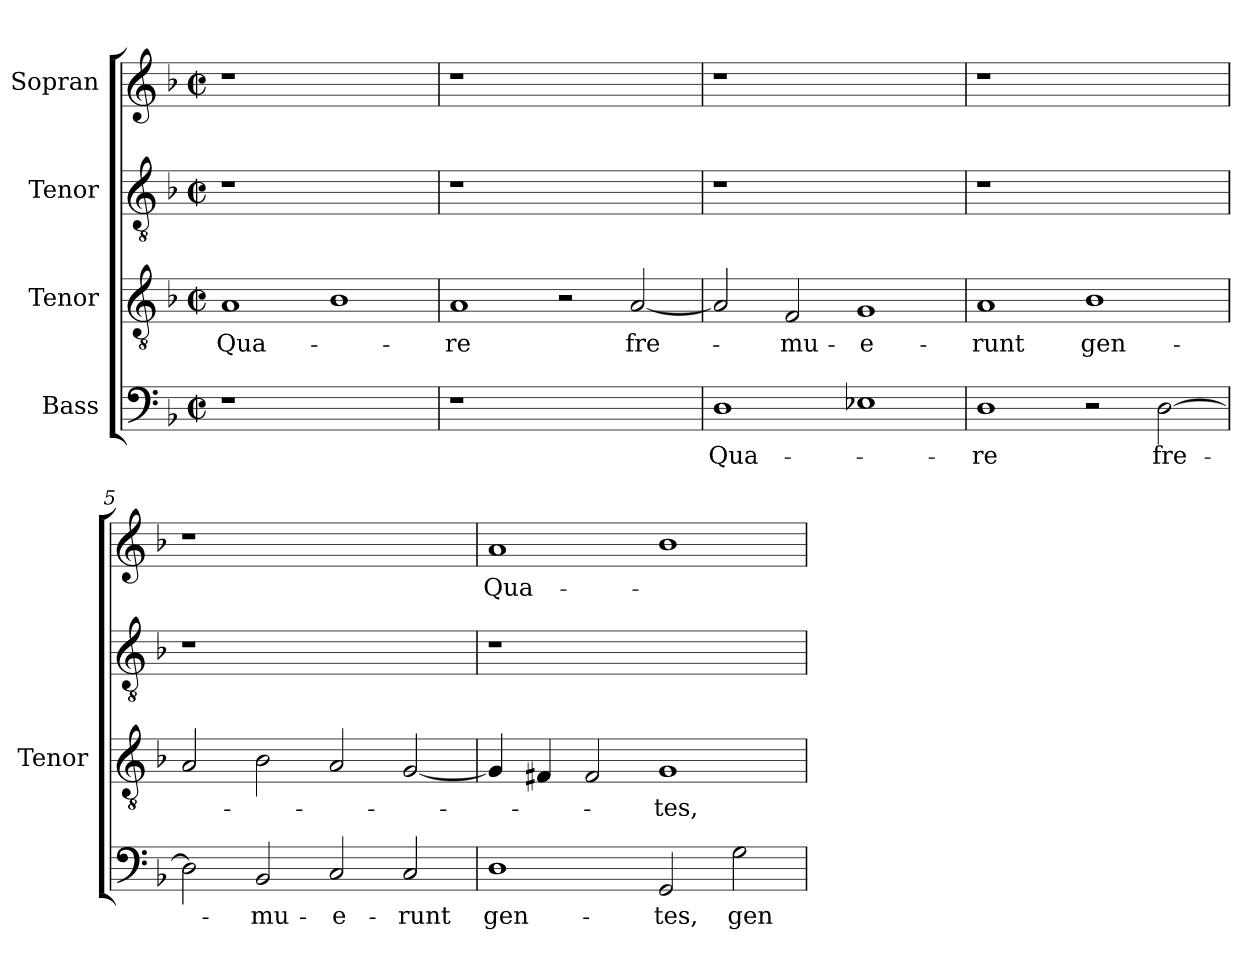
**kern	**text	**kern	**text	**kern	**kern	**text
*part4	*part4	*part3	*part3	*part2	*part1	*part1
*staff4	*staff4	*staff3	*staff3	*staff2	*staff1	*staff1
*I"Bass	*	*I"Tenor	*	*I"Tenor	*I"Sopran	*
*	*	*I'Tenor	*	*	*	*
!!LO:PB:g=z
*clefF4	*	*clefGv2	*	*clefGv2	*clefG2	*
*	*	*ITrd7c12	*	*ITrd7c12	*	*
*k[b-]	*	*k[b-]	*	*k[b-]	*k[b-]	*
*F:	*	*F:	*	*F:	*F:	*
*M2/2	*	*M2/2	*	*M2/2	*M2/2	*
*met(c|)	*	*met(c|)	*	*met(c|)	*met(c|)	*
=1	=1	=1	=1	=1	=1	=1
!LO:N:vis=1	!	!	!	!	!	!
!	!	!	!LO:LY:b:color=#000000	!LO:N:vis=1	!LO:N:vis=1	!
1r	.	1AAi	Qua-	1r	1r	.
1ryy	.	1BB-i	.	1ryy	1ryy	.
=2	=2	=2	=2	=2	=2	=2
!LO:N:vis=1	!	!	!	!	!	!
!	!	!	!LO:LY:b:color=#000000	!LO:N:vis=1	!LO:N:vis=1	!
1r	.	1AAi	-re	1r	1r	.
1ryy	.	2r	.	1ryy	1ryy	.
!	!	!	!LO:LY:b:color=#000000	!	!	!
.	.	[<2AAi/	fre-	.	.	.
=3	=3	=3	=3	=3	=3	=3
!	!LO:LY:b:color=#000000	!	!	!LO:N:vis=1	!LO:N:vis=1	!
1Di	Qua-	2AAi/]	.	1r	1r	.
!	!	!	!LO:LY:b:color=#000000	!	!	!
.	.	2FFi/	-mu-	.	.	.
!	!	!	!LO:LY:b:color=#000000	!	!	!
1E-Xi	.	1GGi	-e-	1ryy	1ryy	.
=4	=4	=4	=4	=4	=4	=4
!	!LO:LY:b:color=#000000	!	!	!	!	!
!	!	!	!LO:LY:b:color=#000000	!LO:N:vis=1	!LO:N:vis=1	!
1Di	-re	1AAi	-runt	1r	1r	.
!	!	!	!LO:LY:b:color=#000000	!	!	!
2r	.	1BB-i	gen-	1ryy	1ryy	.
!	!LO:LY:b:color=#000000	!	!	!	!	!
[>2Di\	fre-	.	.	.	.	.
=5	=5	=5	=5	=5	=5	=5
!	!	!	!	!LO:N:vis=1	!LO:N:vis=1	!
2Di\]	.	2AAi/	.	1r	1r	.
!	!LO:LY:b:color=#000000	!	!	!	!	!
2BB-i/	-mu-	2BB-i\	.	.	.	.
!	!LO:LY:b:color=#000000	!	!	!	!	!
2Ci/	-e-	2AAi/	.	1ryy	1ryy	.
!	!LO:LY:b:color=#000000	!	!	!	!	!
2Ci/	-runt	[<2GGi/	.	.	.	.
=6	=6	=6	=6	=6	=6	=6
!	!LO:LY:b:color=#000000	!	!	!LO:N:vis=1	!	!
!	!	!	!	!	!	!LO:LY:b:color=#000000
1Di	gen-	4GGi/]	.	1r	1ai	Qua-
.	.	4FF#Xi/	.	.	.	.
.	.	2FF#i/	.	.	.	.
!	!LO:LY:b:color=#000000	!	!	!	!	!
!	!	!	!LO:LY:b:color=#000000	!	!	!
2GGi/	-tes,	1GGi	-tes,	1ryy	1b-i	.
!	!LO:LY:b:color=#000000	!	!	!	!	!
2Gi\	gen-	.	.	.	.	.
=	=	=	=	=	=	=
*-	*-	*-	*-	*-	*-	*-
